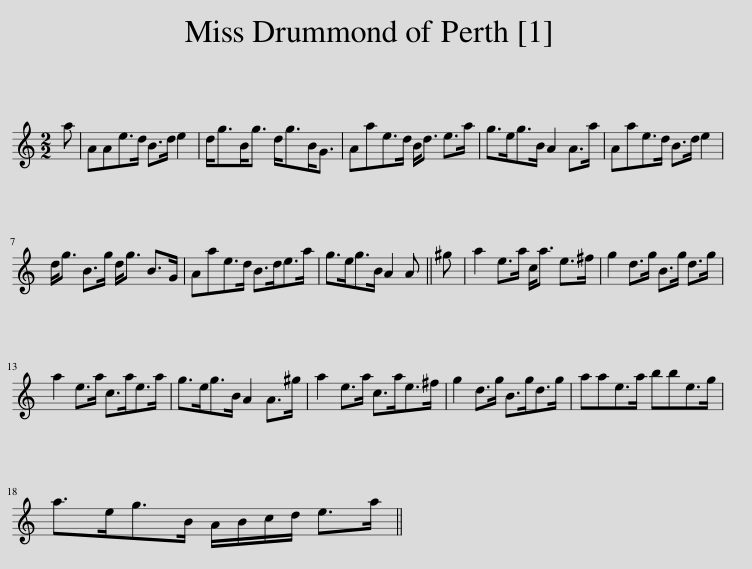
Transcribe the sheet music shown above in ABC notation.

X:1
L:1/8
M:2/2
I:linebreak $
K:C
V:1 treble
V:1
 a | AAe>d B>d e2 | d<gB<g d<gB<G | Aae>d B<d e>a | g>eg>B A2 A>a | %5
 Aae>d B>d e2 |$ d<g B>g d<g B>G | Aae>d B>de>a | g>eg>B A2 A || ^g | %10
 a2 e>a c<a e>^f | g2 d>g B>g d>g |$ a2 e>a c>ae>a | g>eg>B A2 A>^g | a2 e>a c>ae>^f | %15
 g2 d>g B>gd>g | aae>a bbe>g |$ a>eg>B A/B/c/d/ e>a || %18
